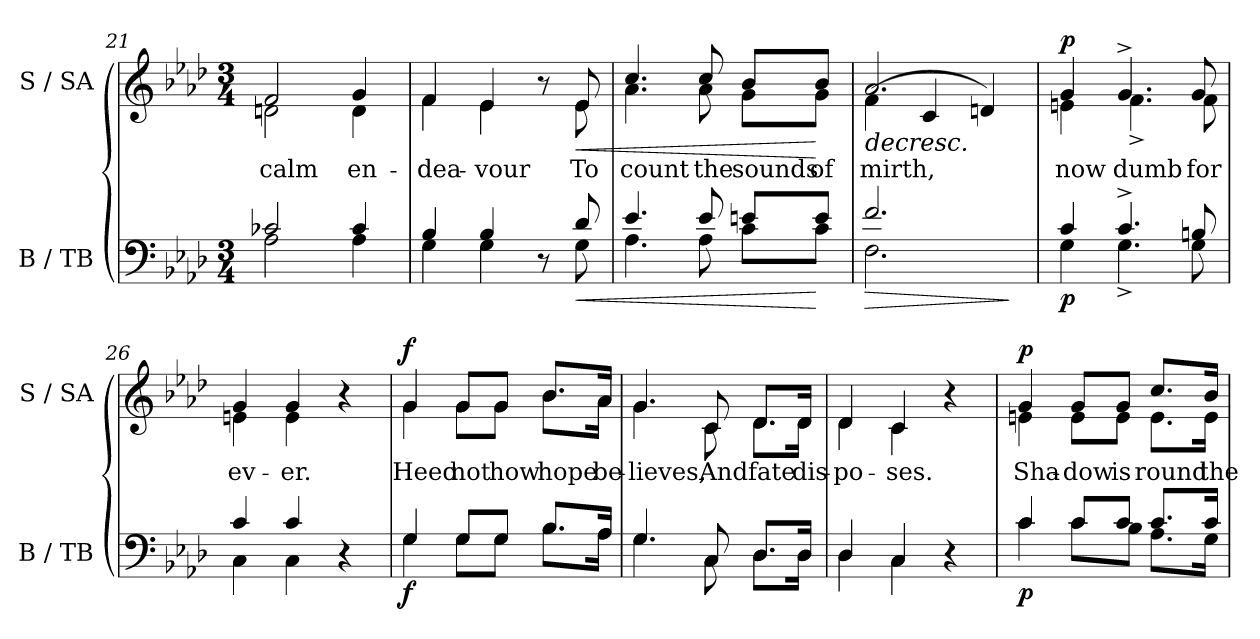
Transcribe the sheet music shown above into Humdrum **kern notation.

**kern	**dynam	**kern	**text	**dynam
*part2	*part2	*part1	*part1	*part1
*staff2	*staff2	*staff1	*staff1	*staff1
*I"B / TB	*	*I"S / SA	*	*
*I'B / TB	*	*I'S / SA	*	*
*clefF4	*	*clefG2	*	*
*k[b-e-a-d-]	*	*k[b-e-a-d-]	*	*
*A-:	*	*A-:	*	*
*M3/4	*	*M3/4	*	*
=21	=21	=21	=21	=21
*^	*	*	*	*
!	!	!	!	!LO:LY:b:color=#000000	!
*	*	*	*^	*	*
2c-Xi/	2A-i\	.	2fi/	2dni\	calm	.
!	!	!	!	!	!LO:LY:b:color=#000000	!
4c-i/	4A-i\	.	4gi/	4di\	en-	.
=22	=22	=22	=22	=22	=22	=22
!	!	!	!	!	!LO:LY:b:color=#000000	!
4B-i/	4Gi\	.	4fi/	4fi\	-dea-	.
!	!	!	!	!	!LO:LY:b:color=#000000	!
4B-i/	4Gi\	.	4e-i/	4e-i\	-vour	.
8r	8ryy	.	8r	8ryy	.	.
!	!	!LO:HP:b	!	!	!	!
!	!	!	!	!	!LO:LY:b:color=#000000	!LO:HP:b
8d-i/	8Gi\	<	8e-i/	8e-i\	To	<
=23	=23	=23	=23	=23	=23	=23
!	!	!	!	!	!LO:LY:b:color=#000000	!
4.e-i/	4.A-i\	.	4.cci/	4.a-i\	count	.
!	!	!	!	!	!LO:LY:b:color=#000000	!
8e-i/	8A-i\	.	8cci/	8a-i\	the	.
!	!	!	!	!	!LO:LY:b:color=#000000	!
8eni/L	8ci\L	.	8b-i/L	8gi\L	sounds	.
!	!	!	!	!	!LO:LY:b:color=#000000	!
8ei/J	8ci\J	[	8b-i/J	8gi\J	of	[
=24	=24	=24	=24	=24	=24	=24
!	!	!LO:HP:b	!	!	!	!
!	!	!	!	!	!LO:LY:b:color=#000000	!LO:HP:b
2.fi/	2.Fi\	>	2.a-i/	(4fi\	mirth,	>
.	.	.	.	4ci/	.	.
.	.	.	.	4dni/)	.	.
*v	*v	*	*	*	*	*
*	*	*v	*v	*	*
.	]	.	.	.
=25	=25	=25	=25	=25
*^	*	*	*	*
!	!	!	!	!LO:LY:b:color=#000000	!
*	*	*	*^	*	*
4ci/	4Gi\	p	4gi/	4eni\	now	p
!	!	!	!	!	!LO:LY:b:color=#000000	!
4.c^i/	4.G^i\	.	4.g^i/	4.f^i\	dumb	.
!	!	!	!	!	!LO:LY:b:color=#000000	!
8Bni/	8Gi\	.	8gi/	8fi\	for	.
*v	*v	*	*	*	*	*
*	*	*v	*v	*	*
.	.	.	.	]
!!LO:LB:g=z
=26	=26	=26	=26	=26
*^	*	*	*	*
!	!	!	!	!LO:LY:b:color=#000000	!
*	*	*	*^	*	*
4ci/	4Ci\	.	4gi/	4eni\	ev-	.
!	!	!	!	!	!LO:LY:b:color=#000000	!
4ci/	4Ci\	.	4gi/	4ei\	-er.	.
4r	4ryy	.	4r	4ryy	.	.
=27	=27	=27	=27	=27	=27	=27
!	!	!	!	!	!LO:LY:b:color=#000000	!
4Gi/	4Gi\	f	4gi/	4gi\	Heed	f
!	!	!	!	!	!LO:LY:b:color=#000000	!
8Gi/L	8Gi\L	.	8gi/L	8gi\L	not	.
!	!	!	!	!	!LO:LY:b:color=#000000	!
8Gi/J	8Gi\J	.	8gi/J	8gi\J	how	.
!	!	!	!	!	!LO:LY:b:color=#000000	!
8.B-i/L	8.B-i\L	.	8.b-i/L	8.b-i\L	hope	.
!	!	!	!	!	!LO:LY:b:color=#000000	!
16A-i/Jk	16A-i\Jk	.	16a-i/Jk	16a-i\Jk	be-	.
=28	=28	=28	=28	=28	=28	=28
!	!	!	!	!	!LO:LY:b:color=#000000	!
4.Gi/	4.Gi\	.	4.gi/	4.gi\	-lieves,	.
!	!	!	!	!	!LO:LY:b:color=#000000	!
8Ci/	8Ci\	.	8ci/	8ci\	And	.
!	!	!	!	!	!LO:LY:b:color=#000000	!
8.D-i/L	8.D-i\L	.	8.d-i/L	8.d-i\L	fate	.
!	!	!	!	!	!LO:LY:b:color=#000000	!
16D-i/Jk	16D-i\Jk	.	16d-i/Jk	16d-i\Jk	dis-	.
=29	=29	=29	=29	=29	=29	=29
!	!	!	!	!	!LO:LY:b:color=#000000	!
4D-i/	4D-i\	.	4d-i/	4d-i\	-po-	.
!	!	!	!	!	!LO:LY:b:color=#000000	!
4Ci/	4Ci\	.	4ci/	4ci\	-ses.	.
4r	4ryy	.	4r	4ryy	.	.
=30	=30	=30	=30	=30	=30	=30
!	!	!	!	!	!LO:LY:b:color=#000000	!
4ci/	4ci\	p	4gi/	4eni\	Sha-	p
!	!	!	!	!	!LO:LY:b:color=#000000	!
8ci/L	8ci\L	.	8gi/L	8ei\L	-dow	.
!	!	!	!	!	!LO:LY:b:color=#000000	!
8ci/J	8B-i\J	.	8gi/J	8ei\J	is	.
!	!	!	!	!	!LO:LY:b:color=#000000	!
8.ci/L	8.A-i\L	.	8.cci/L	8.ei\L	round	.
!	!	!	!	!	!LO:LY:b:color=#000000	!
16ci/Jk	16Gi\Jk	.	16b-i/Jk	16ei\Jk	the	.
*v	*v	*	*	*	*	*
*	*	*v	*v	*	*
=	=	=	=	=
*-	*-	*-	*-	*-
